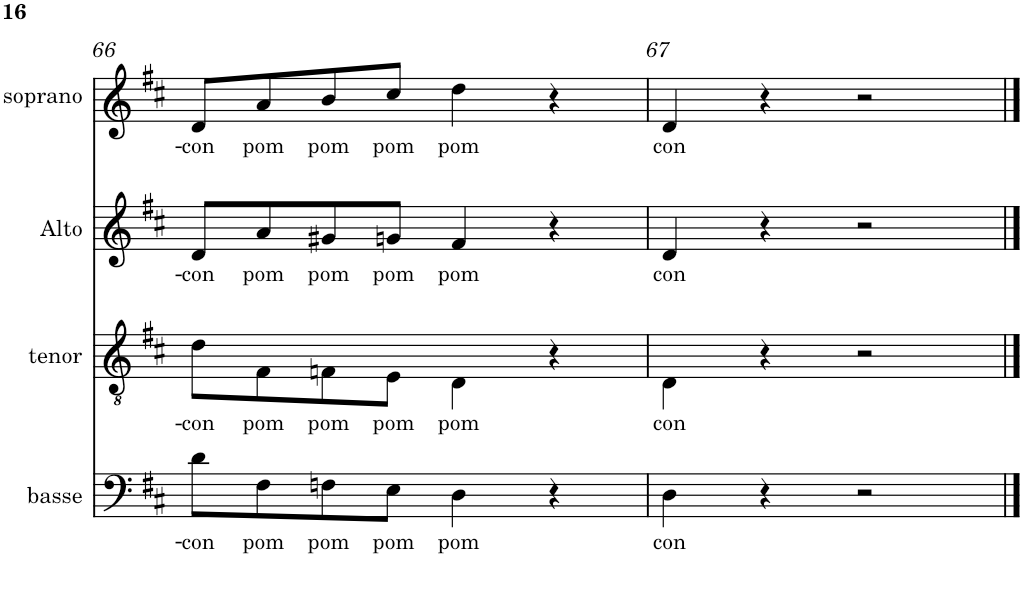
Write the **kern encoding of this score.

**kern	**text	**kern	**text	**kern	**text	**kern	**text
*part4	*part4	*part3	*part3	*part2	*part2	*part1	*part1
*staff4	*staff4	*staff3	*staff3	*staff2	*staff2	*staff1	*staff1
*I"basse	*	*I"tenor	*	*I"Alto	*	*I"soprano	*
*I'basse	*	*I'tenor	*	*I'Alto	*	*I'soprano	*
!!LO:PB:g=z
*clefF4	*	*clefGv2	*	*clefG2	*	*clefG2	*
*k[f#c#]	*	*k[f#c#]	*	*k[f#c#]	*	*k[f#c#]	*
*D:	*	*D:	*	*D:	*	*D:	*
*M4/4	*	*M4/4	*	*M4/4	*	*M4/4	*
*met(c)	*	*met(c)	*	*met(c)	*	*met(c)	*
=66	=66	=66	=66	=66	=66	=66	=66
!	!LO:LY:b	!	!LO:LY:b	!	!LO:LY:b	!	!LO:LY:b
8d\L	-con	8d\L	-con	8d/L	-con	8d/L	-con
!	!LO:LY:b	!	!LO:LY:b	!	!LO:LY:b	!	!LO:LY:b
8F#\	pom	8F#\	pom	8a/	pom	8a/	pom
!	!LO:LY:b	!	!LO:LY:b	!	!LO:LY:b	!	!LO:LY:b
8Fn\	pom	8Fn\	pom	8g#X/	pom	8b/	pom
!	!LO:LY:b	!	!LO:LY:b	!	!LO:LY:b	!	!LO:LY:b
8E\J	pom	8E\J	pom	8gn/J	pom	8cc#/J	pom
!	!LO:LY:b	!	!LO:LY:b	!	!LO:LY:b	!	!LO:LY:b
4D\	pom	4D\	pom	4f#/	pom	4dd\	pom
4r	.	4r	.	4r	.	4r	.
=67	=67	=67	=67	=67	=67	=67	=67
!	!LO:LY:b	!	!LO:LY:b	!	!LO:LY:b	!	!LO:LY:b
4D\	con	4D\	con	4d/	con	4d/	con
4r	.	4r	.	4r	.	4r	.
2r	.	2r	.	2r	.	2r	.
==	==	==	==	==	==	==	==
*-	*-	*-	*-	*-	*-	*-	*-
